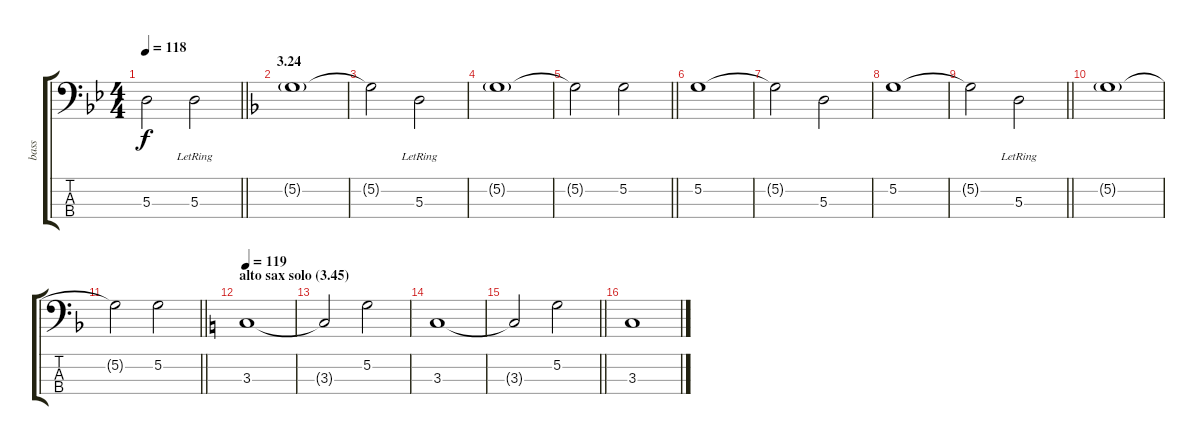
\track ("bass" "bass") {instrument acousticbass}
\staff {score tabs}
\tuning (G2 D2 A1 E1) {hide}
\ts (4 4)
\tempo 118
\clef f4
\barLineRight lightlight
\ks bb
5.3{t}.2{dy f} 5.3{lr}.2 |
\section ("" "3.24")
\ks f
5.2{g}.1 |
5.2{t}.2 5.3{lr}.2 |
5.2{g}.1 |
\barLineRight lightlight
5.2{t}.2 5.2.2 |
5.2.1 |
5.2{t}.2 5.3.2 |
5.2.1 |
\barLineRight lightlight
5.2{t}.2 5.3{lr}.2 |
5.2{g}.1 |
\barLineRight lightlight
5.2{t}.2 5.2.2 |
\section ("" "alto sax solo (3.45)")
\tempo 119
\ks c
3.3.1 |
3.3{t}.2 5.2.2 |
3.3.1 |
\barLineRight lightlight
3.3{t}.2 5.2.2 |
3.3.1
